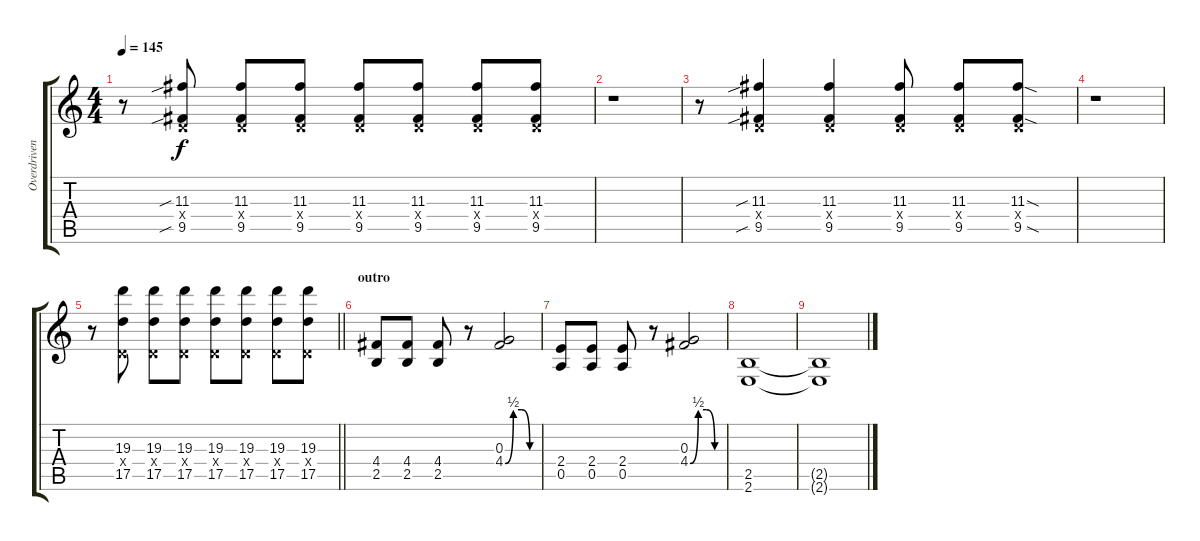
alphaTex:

\track ("Overdriven Guitar" "Overdriven") {instrument overdrivenguitar}
\staff {score tabs}
\tuning (E4 B3 G3 D3 A2 D2) {hide}
\ts (4 4)
\tempo 145
\clef g2
\ks c
r.8{dy f} (11.3{sib} 0.4{x} 9.5{sib}).8 (11.3 0.4{x} 9.5).8 (11.3 0.4{x} 9.5).8 (11.3 0.4{x} 9.5).8 (11.3 0.4{x} 9.5).8 (11.3 0.4{x} 9.5).8 (11.3 0.4{x} 9.5).8 |
r.1 |
r.8 (11.3{sib} 0.4{x} 9.5{sib}).4 (11.3 0.4{x} 9.5).4 (11.3 0.4{x} 9.5).8 (11.3 0.4{x} 9.5).8 (11.3{sod} 0.4{x} 9.5{sod}).8 |
r.1 |
\barLineRight lightlight
r.8 (19.3 0.4{x} 17.5).8 (19.3 0.4{x} 17.5).8 (19.3 0.4{x} 17.5).8 (19.3 0.4{x} 17.5).8 (19.3 0.4{x} 17.5).8 (19.3 0.4{x} 17.5).8 (19.3 0.4{x} 17.5).8 |
\section ("" "outro")
(4.4 2.5).8 (4.4 2.5).8 (4.4 2.5).8 r.8 (0.3 4.4{be (custom 0 0 15 2 30 2 45 0 60 0)}).2 |
(2.4 0.5).8 (2.4 0.5).8 (2.4 0.5).8 r.8 (0.3 4.4{be (custom 0 0 15 2 30 2 45 0 60 0)}).2 |
(2.5 2.6).1 |
(2.5{t} 2.6{t}).1
